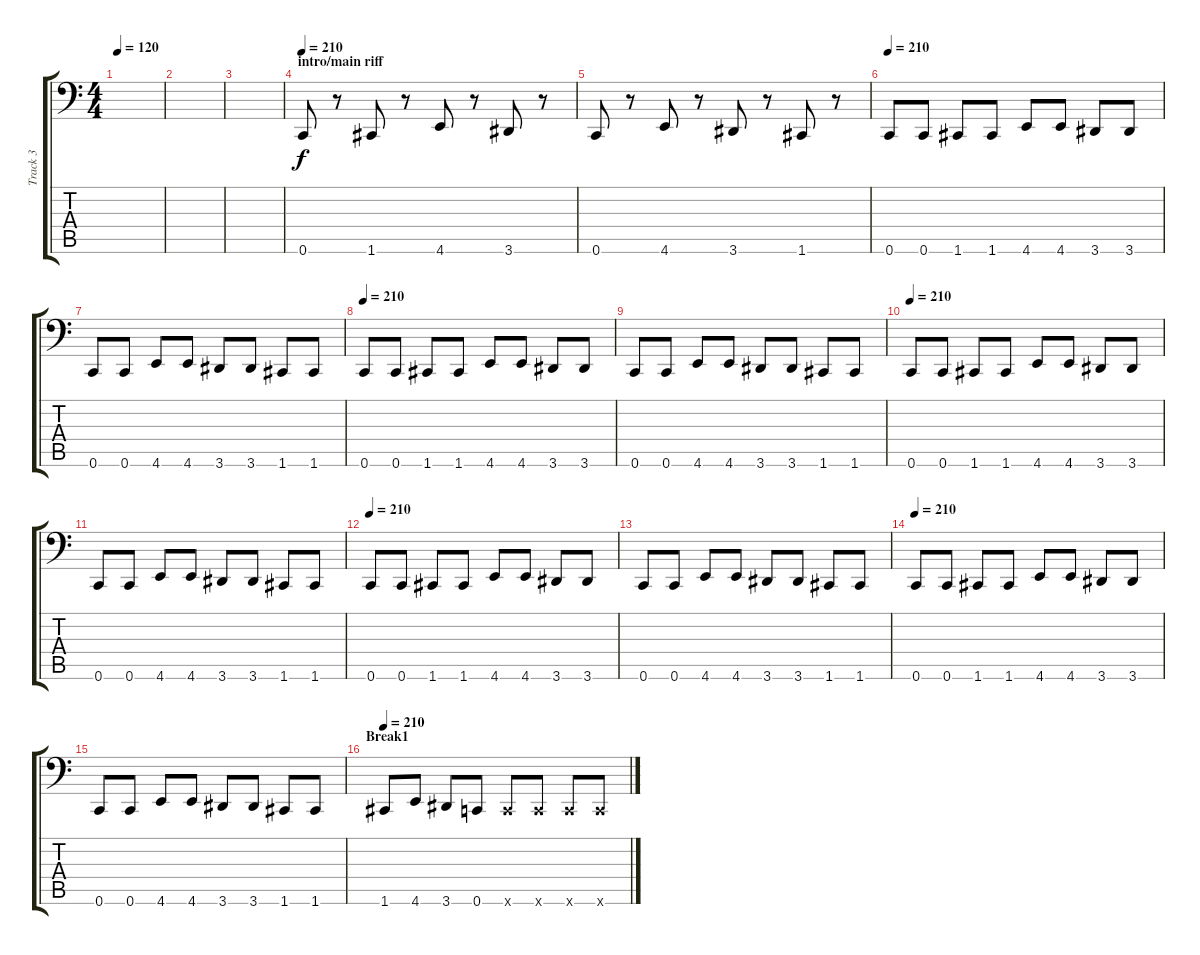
\track ("Track 3" "Track 3") {instrument electricbassfinger}
\staff {score tabs}
\tuning (C3 G2 Eb2 Bb1 F1 C1) {hide}
\ts (4 4)
\tempo 120
\clef f4
\ks c
|
|
|
\section ("" "intro/main riff")
\tempo 210
0.6.8 r.8 1.6.8 r.8 4.6.8 r.8 3.6.8 r.8 |
0.6.8 r.8 4.6.8 r.8 3.6.8 r.8 1.6.8 r.8 |
\tempo 210
0.6.8 0.6.8 1.6.8 1.6.8 4.6.8 4.6.8 3.6.8 3.6.8 |
0.6.8 0.6.8 4.6.8 4.6.8 3.6.8 3.6.8 1.6.8 1.6.8 |
\tempo 210
0.6.8 0.6.8 1.6.8 1.6.8 4.6.8 4.6.8 3.6.8 3.6.8 |
0.6.8 0.6.8 4.6.8 4.6.8 3.6.8 3.6.8 1.6.8 1.6.8 |
\tempo 210
0.6.8 0.6.8 1.6.8 1.6.8 4.6.8 4.6.8 3.6.8 3.6.8 |
0.6.8 0.6.8 4.6.8 4.6.8 3.6.8 3.6.8 1.6.8 1.6.8 |
\tempo 210
0.6.8 0.6.8 1.6.8 1.6.8 4.6.8 4.6.8 3.6.8 3.6.8 |
0.6.8 0.6.8 4.6.8 4.6.8 3.6.8 3.6.8 1.6.8 1.6.8 |
\tempo 210
0.6.8 0.6.8 1.6.8 1.6.8 4.6.8 4.6.8 3.6.8 3.6.8 |
0.6.8 0.6.8 4.6.8 4.6.8 3.6.8 3.6.8 1.6.8 1.6.8 |
\section ("" "Break1")
\tempo 210
1.6.8{instrument electricbassfinger} 4.6.8 3.6.8 0.6.8 0.6{x}.8{instrument slapbass1} 0.6{x}.8 0.6{x}.8 0.6{x}.8
